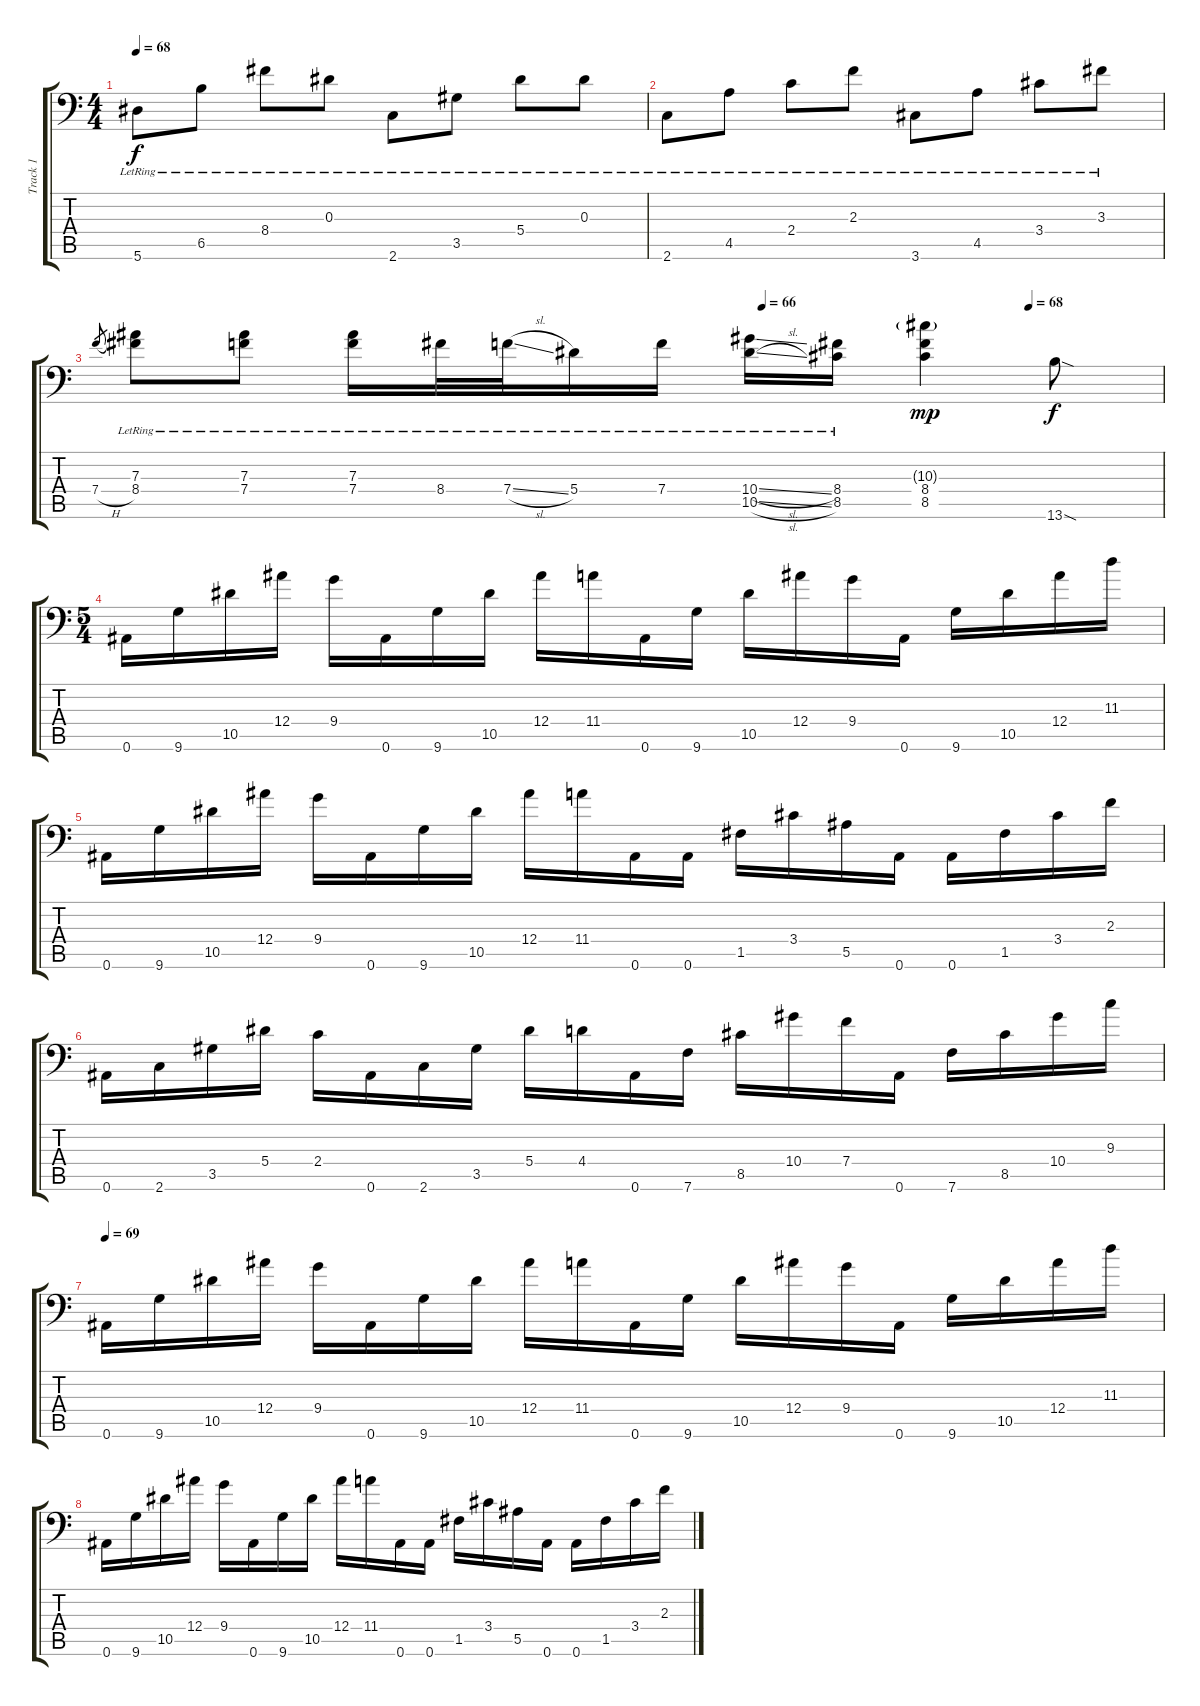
\track ("Track 1" "Track 1") {instrument electricguitarjazz}
\staff {score tabs}
\tuning (C4 G3 Eb3 Bb2 F2 Bb1) {hide}
\ts (4 4)
\tempo 68
\clef f4
\ks c
5.6{lr}.8{dy f} 6.5{lr}.8 8.4{lr}.8 0.3{lr}.8 2.6{lr}.8 3.5{lr}.8 5.4{lr}.8 0.3{lr}.8 |
2.6{lr}.8 4.5{lr}.8 2.4{lr}.8 2.3{lr}.8 3.6{lr}.8 4.5{lr}.8 3.4{lr}.8 3.3{lr}.8 |
\tempo (66 0.625)
\tempo (68 0.875)
7.4{h}.8{gr} (7.3{lr} 8.4{lr}).8 (7.3{lr} 7.4{lr}).8 (7.3{lr} 7.4{lr}).16 8.4{lr}.32 7.4{sl lr}.32 5.4{lr}.16 7.4{lr}.16 (10.4{sl lr} 10.5{sl lr}).16 (8.4{lr} 8.5{lr}).16 (10.3{g} 8.4 8.5).4{dy mp} 13.6{sod}.8{dy f instrument distortionguitar} |
\ts (5 4)
0.6.16 9.6.16 10.5.16 12.4.16 9.4.16 0.6.16 9.6.16 10.5.16 12.4.16 11.4.16 0.6.16 9.6.16 10.5.16 12.4.16 9.4.16 0.6.16 9.6.16 10.5.16 12.4.16 11.3.16 |
0.6.16 9.6.16 10.5.16 12.4.16 9.4.16 0.6.16 9.6.16 10.5.16 12.4.16 11.4.16 0.6.16 0.6.16 1.5.16 3.4.16 5.5.16 0.6.16 0.6.16 1.5.16 3.4.16 2.3.16 |
0.6.16 2.6.16 3.5.16 5.4.16 2.4.16 0.6.16 2.6.16 3.5.16 5.4.16 4.4.16 0.6.16 7.6.16 8.5.16 10.4.16 7.4.16 0.6.16 7.6.16 8.5.16 10.4.16 9.3.16 |
\tempo 69
0.6.16 9.6.16 10.5.16 12.4.16 9.4.16 0.6.16 9.6.16 10.5.16 12.4.16 11.4.16 0.6.16 9.6.16 10.5.16 12.4.16 9.4.16 0.6.16 9.6.16 10.5.16 12.4.16 11.3.16 |
0.6.16 9.6.16 10.5.16 12.4.16 9.4.16 0.6.16 9.6.16 10.5.16 12.4.16 11.4.16 0.6.16 0.6.16 1.5.16 3.4.16 5.5.16 0.6.16 0.6.16 1.5.16 3.4.16 2.3.16
